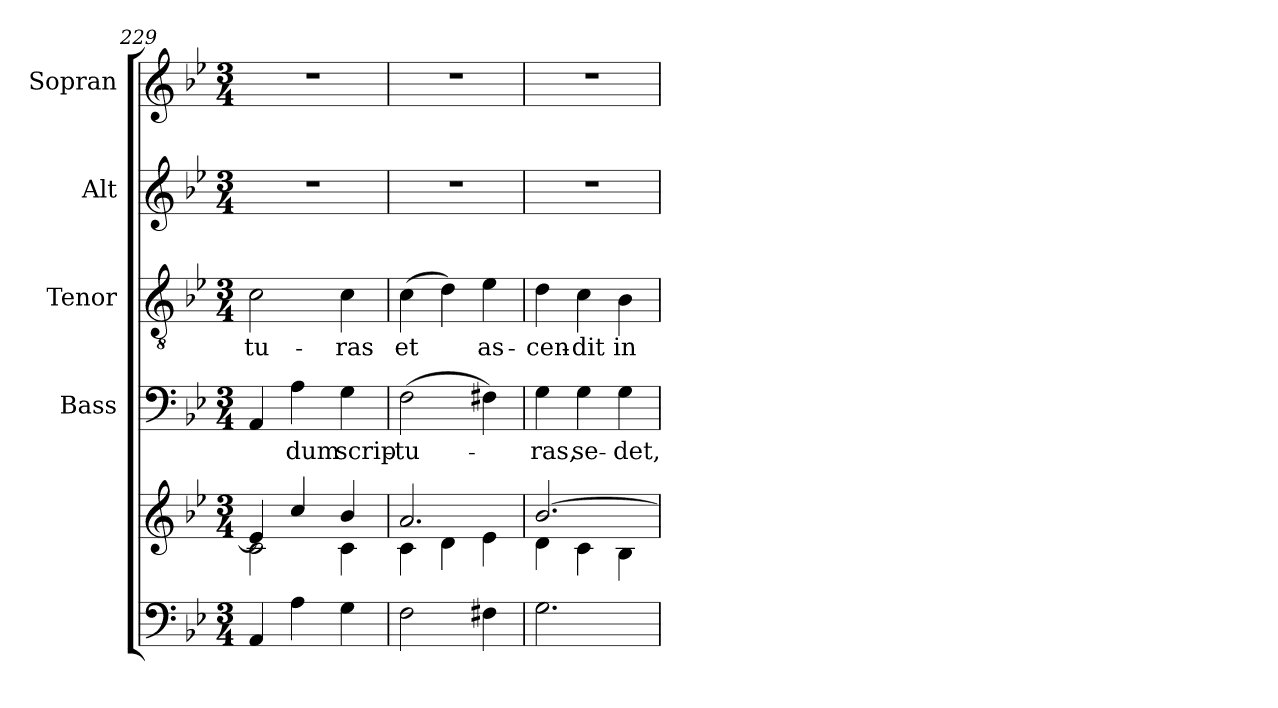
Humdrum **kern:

**kern	**kern	**kern	**text	**kern	**text	**kern	**kern
*part5	*part5	*part4	*part4	*part3	*part3	*part2	*part1
*staff6	*staff5	*staff4	*staff4	*staff3	*staff3	*staff2	*staff1
*	*	*I"Bass	*	*I"Tenor	*	*I"Alt	*I"Sopran
*	*	*I'B.	*	*I'T.	*	*I'A.	*I'S.
*clefF4	*clefG2	*clefF4	*	*clefGv2	*	*clefG2	*clefG2
*k[b-e-]	*k[b-e-]	*k[b-e-]	*	*k[b-e-]	*	*k[b-e-]	*k[b-e-]
*B-:	*B-:	*B-:	*	*B-:	*	*B-:	*B-:
*M3/4	*M3/4	*M3/4	*	*M3/4	*	*M3/4	*M3/4
=229	=229	=229	=229	=229	=229	=229	=229
*	*^	*	*	*	*	*	*
!	!	!	!	!	!	!LO:LY:b	!	!
4AA/	4e-/]	2c\	4AA/	.	2c\	-tu-	2.r	2.r
!	!	!	!	!LO:LY:b	!	!	!	!
4A\	4cc/	.	4A\	-dum	.	.	.	.
!	!	!	!	!LO:LY:b	!	!LO:LY:b	!	!
4G\	4b-/	4c\	4G\	scrip-	4c\	-ras	.	.
=230	=230	=230	=230	=230	=230	=230	=230	=230
!	!	!	!	!LO:LY:b	!	!LO:LY:b	!	!
2F\	2.a/	4c\	(>2F\	-tu-	(>4c\	et	2.r	2.r
.	.	4d\	.	.	4d\)	.	.	.
!	!	!	!	!	!	!LO:LY:b	!	!
4F#X\	.	4e-\	4F#X\)	.	4e-\	as-	.	.
=231	=231	=231	=231	=231	=231	=231	=231	=231
!	!	!	!	!LO:LY:b	!	!LO:LY:b	!	!
2.G\	[>2.b-/	4d\	4G\	-ras,	4d\	-cen-	2.r	2.r
!	!	!	!	!LO:LY:b	!	!LO:LY:b	!	!
.	.	4c\	4G\	se-	4c\	-dit	.	.
!	!	!	!	!LO:LY:b	!	!LO:LY:b	!	!
.	.	4B-\	4G\	-det,	4B-\	in	.	.
*	*v	*v	*	*	*	*	*	*
=	=	=	=	=	=	=	=
*-	*-	*-	*-	*-	*-	*-	*-
